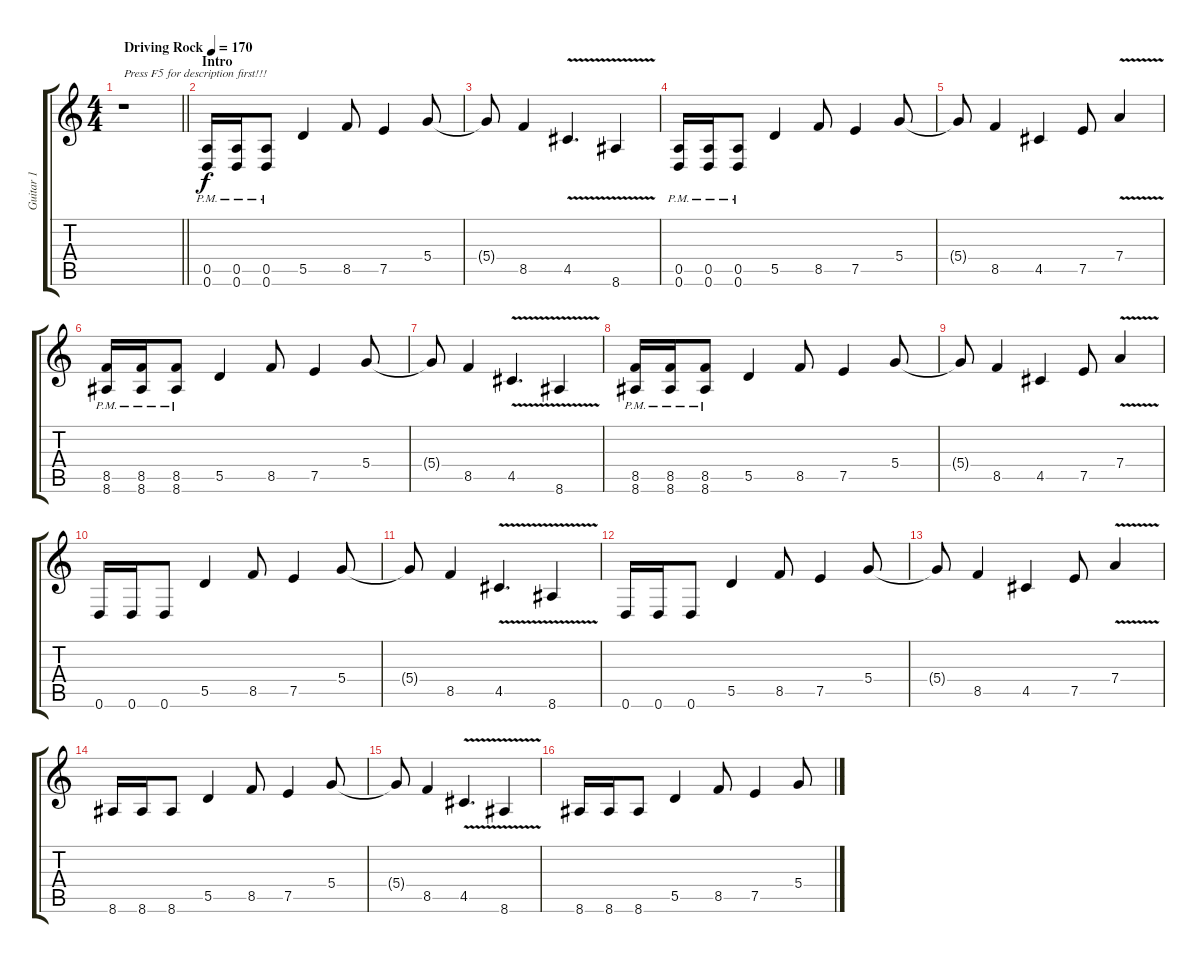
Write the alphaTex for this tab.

\track ("Guitar 1" "Guitar 1") {instrument distortionguitar}
\staff {score tabs}
\tuning (E4 B3 G3 D3 A2 D2) {hide}
\ts (4 4)
\tempo (170 "Driving Rock")
\clef g2
\barLineRight lightlight
\ks c
r.1{txt "Press F5 for description first!!!" dy f instrument distortionguitar} |
\section ("" "Intro")
(0.5{pm} 0.6{pm}).16{volume 16} (0.5{pm} 0.6{pm}).16 (0.5{pm} 0.6{pm}).8 5.5.4 8.5.8 7.5.4 5.4.8 |
5.4{t}.8 8.5.4 4.5{v}.4{d} 8.6{v}.4 |
(0.5{pm} 0.6{pm}).16 (0.5{pm} 0.6{pm}).16 (0.5{pm} 0.6{pm}).8 5.5.4 8.5.8 7.5.4 5.4.8 |
5.4{t}.8 8.5.4 4.5.4 7.5.8 7.4{v}.4 |
(8.5{pm} 8.6{pm}).16 (8.5{pm} 8.6{pm}).16 (8.5{pm} 8.6{pm}).8 5.5.4 8.5.8 7.5.4 5.4.8 |
5.4{t}.8 8.5.4 4.5{v}.4{d} 8.6{v}.4 |
(8.5{pm} 8.6{pm}).16 (8.5{pm} 8.6{pm}).16 (8.5{pm} 8.6{pm}).8 5.5.4 8.5.8 7.5.4 5.4.8 |
5.4{t}.8 8.5.4 4.5.4 7.5.8 7.4{v}.4 |
0.6.16 0.6.16 0.6.8 5.5.4 8.5.8 7.5.4 5.4.8 |
5.4{t}.8 8.5.4 4.5{v}.4{d} 8.6{v}.4 |
0.6.16 0.6.16 0.6.8 5.5.4 8.5.8 7.5.4 5.4.8 |
5.4{t}.8 8.5.4 4.5.4 7.5.8 7.4{v}.4 |
8.6.16 8.6.16 8.6.8 5.5.4 8.5.8 7.5.4 5.4.8 |
5.4{t}.8 8.5.4 4.5{v}.4{d} 8.6{v}.4 |
8.6.16 8.6.16 8.6.8 5.5.4 8.5.8 7.5.4 5.4.8
